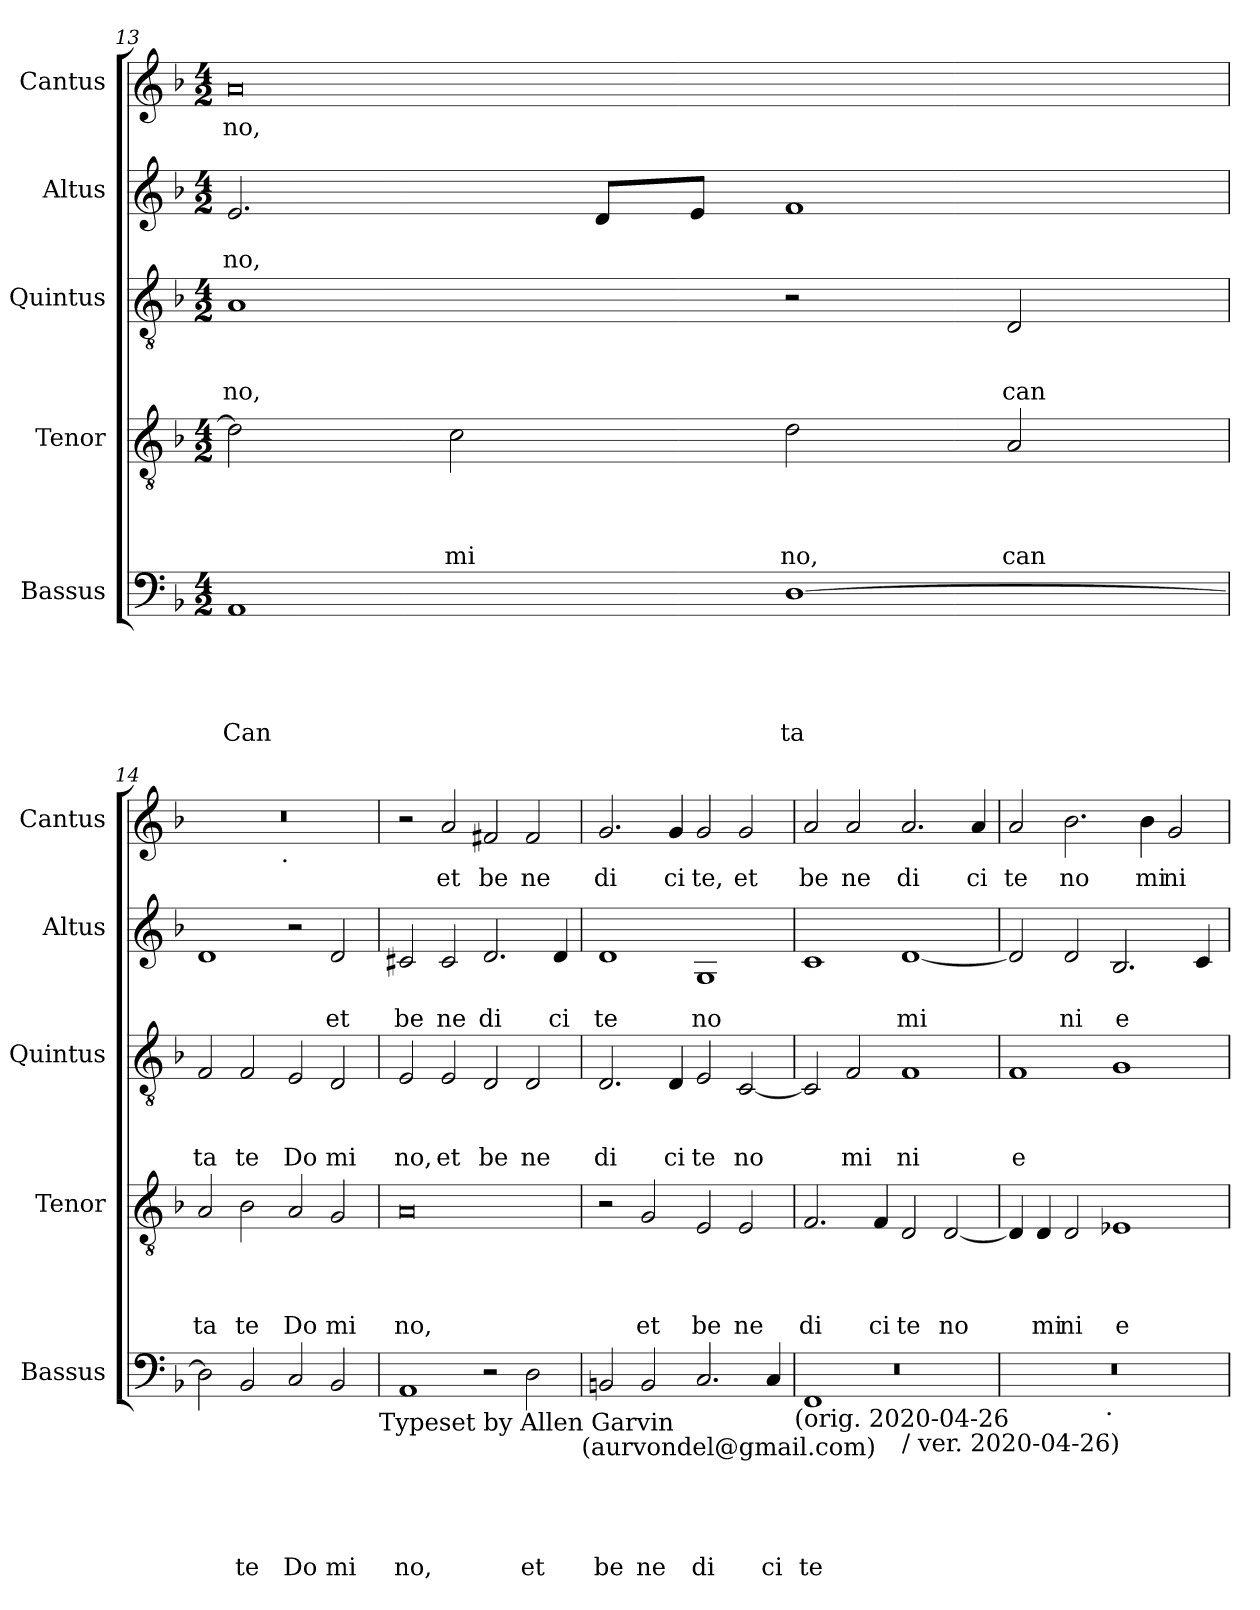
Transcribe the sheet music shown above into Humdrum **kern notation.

**kern	**text	**text	**text	**text	**text	**kern	**text	**text	**text	**text	**kern	**text	**text	**text	**kern	**text	**text	**kern	**text
*part5	*part5	*part5	*part5	*part5	*part5	*part4	*part4	*part4	*part4	*part4	*part3	*part3	*part3	*part3	*part2	*part2	*part2	*part1	*part1
*staff5	*staff5	*staff5	*staff5	*staff5	*staff5	*staff4	*staff4	*staff4	*staff4	*staff4	*staff3	*staff3	*staff3	*staff3	*staff2	*staff2	*staff2	*staff1	*staff1
*I"Bassus	*	*	*	*	*	*I"Tenor	*	*	*	*	*I"Quintus	*	*	*	*I"Altus	*	*	*I"Cantus	*
*I'Bassus	*	*	*	*	*	*I'Tenor	*	*	*	*	*I'Quintus	*	*	*	*I'Altus	*	*	*I'Cantus	*
!!LO:LB:g=z
*clefF4	*	*	*	*	*	*clefGv2	*	*	*	*	*clefGv2	*	*	*	*clefG2	*	*	*clefG2	*
*ITrd-3c-5	*	*	*	*	*	*	*	*	*	*	*ITrd-3c-5	*	*	*	*ITrd-3c-5	*	*	*ITrd-3c-5	*
*k[b-e-]	*	*	*	*	*	*k[b-]	*	*	*	*	*k[b-e-]	*	*	*	*k[b-e-]	*	*	*k[b-e-]	*
*B-:	*	*	*	*	*	*F:	*	*	*	*	*B-:	*	*	*	*B-:	*	*	*B-:	*
*M4/2	*	*	*	*	*	*M4/2	*	*	*	*	*M4/2	*	*	*	*M4/2	*	*	*M4/2	*
=13	=13	=13	=13	=13	=13	=13	=13	=13	=13	=13	=13	=13	=13	=13	=13	=13	=13	=13	=13
!	!	!	!	!	!LO:LY:b	!	!	!	!	!	!	!	!	!LO:LY:b	!	!	!LO:LY:b	!	!LO:LY:b
1D	.	.	.	.	Can	2d\]	.	.	.	.	1d	.	.	-no,	2.a/	.	-no,	0dd	-no,
!	!	!	!	!	!	!	!	!	!	!LO:LY:b	!	!	!	!	!	!	!	!	!
.	.	.	.	.	.	2c\	.	.	.	mi	.	.	.	.	.	.	.	.	.
.	.	.	.	.	.	.	.	.	.	.	.	.	.	.	8g/L	.	.	.	.
.	.	.	.	.	.	.	.	.	.	.	.	.	.	.	8a/J	.	.	.	.
!	!	!	!	!	!LO:LY:b	!	!	!	!	!LO:LY:b	!	!	!	!	!	!	!	!	!
[>1G	.	.	.	.	ta	2d\	.	.	.	no,	2r	.	.	.	1b-	.	.	.	.
!	!	!	!	!	!	!	!	!	!	!LO:LY:b	!	!	!	!LO:LY:b	!	!	!	!	!
.	.	.	.	.	.	2A/	.	.	.	can	2G/	.	.	can	.	.	.	.	.
=14	=14	=14	=14	=14	=14	=14	=14	=14	=14	=14	=14	=14	=14	=14	=14	=14	=14	=14	=14
!	!	!	!	!	!	!	!	!	!	!LO:LY:b	!	!	!	!LO:LY:b	!	!	!	!	!
*	*	*	*	*	*	*	*	*	*	*	*	*	*	*	*	*	*	*^	*
2G\]	.	.	.	.	.	2A/	.	.	.	ta	2B-/	.	.	ta	1g	.	.	0r	2ryy	.
!	!	!	!	!	!LO:LY:b	!	!	!	!	!LO:LY:b	!	!	!	!LO:LY:b	!	!	!	!	!	!
2E-/	.	.	.	.	te	2B-\	.	.	.	te	2B-/	.	.	te	.	.	.	.	4...ryy	.
!	!	!	!	!	!	!	!	!	!	!	!	!	!	!	!	!	!	!	!LO:TX:b:t=.	!
.	.	.	.	.	.	.	.	.	.	.	.	.	.	.	.	.	.	.	1ryy	.
!	!	!	!	!	!LO:LY:b	!	!	!	!	!LO:LY:b	!	!	!	!LO:LY:b	!	!	!	!	!	!
2F/	.	.	.	.	Do	2A/	.	.	.	Do	2A/	.	.	Do	2r	.	.	.	.	.
!	!	!	!	!	!LO:LY:b	!	!	!	!	!LO:LY:b	!	!	!	!LO:LY:b	!	!	!LO:LY:b	!	!	!
2E-/	.	.	.	.	mi	2G/	.	.	.	mi	2G/	.	.	mi	2g/	.	et	.	.	.
.	.	.	.	.	.	.	.	.	.	.	.	.	.	.	.	.	.	.	32ryy	.
!LO:TX:b:t=Typeset by Allen Garvin	!	!	!	!	!	!	!	!	!	!	!	!	!	!	!	!	!	!	!	!
=15	=15	=15	=15	=15	=15	=15	=15	=15	=15	=15	=15	=15	=15	=15	=15	=15	=15	=15	=15	=15
!	!	!	!	!	!LO:LY:b	!	!	!	!	!LO:LY:b	!	!	!	!LO:LY:b	!	!	!LO:LY:b	!	!	!
*	*	*	*	*	*	*	*	*	*	*	*	*	*	*	*	*	*	*v	*v	*
1D	.	.	.	.	no,	0A	.	.	.	no,	2A/	.	.	no,	2f#X/	.	be	2r	.
!	!	!	!	!	!	!	!	!	!	!	!	!	!	!LO:LY:b	!	!	!LO:LY:b	!	!LO:LY:b
.	.	.	.	.	.	.	.	.	.	.	2A/	.	.	et	2f#/	.	ne	2dd/	et
!	!	!	!	!	!	!	!	!	!	!	!	!	!	!LO:LY:b	!	!	!LO:LY:b	!	!LO:LY:b
2r	.	.	.	.	.	.	.	.	.	.	2G/	.	.	be	2.g/	.	di	2bn/	be
!	!	!	!	!	!LO:LY:b	!	!	!	!	!	!	!	!	!LO:LY:b	!	!	!	!	!LO:LY:b
2G\	.	.	.	.	et	.	.	.	.	.	2G/	.	.	ne	.	.	.	2b/	ne
!	!	!	!	!	!	!	!	!	!	!	!	!	!	!	!	!	!LO:LY:b	!	!
.	.	.	.	.	.	.	.	.	.	.	.	.	.	.	4g/	.	ci	.	.
!LO:TX:b:t=(aurvondel@gmail.com)	!	!	!	!	!	!	!	!	!	!	!	!	!	!	!	!	!	!	!
=16	=16	=16	=16	=16	=16	=16	=16	=16	=16	=16	=16	=16	=16	=16	=16	=16	=16	=16	=16
!	!	!	!	!	!LO:LY:b	!	!	!	!	!	!	!	!	!LO:LY:b	!	!	!LO:LY:b	!	!LO:LY:b
2En/	.	.	.	.	be	2r	.	.	.	.	2.G/	.	.	di	1g	.	te	2.cc/	di
!	!	!	!	!	!LO:LY:b	!	!	!	!	!LO:LY:b	!	!	!	!	!	!	!	!	!
2E/	.	.	.	.	ne	2G/	.	.	.	et	.	.	.	.	.	.	.	.	.
!	!	!	!	!	!	!	!	!	!	!	!	!	!	!LO:LY:b	!	!	!	!	!LO:LY:b
.	.	.	.	.	.	.	.	.	.	.	4G/	.	.	ci	.	.	.	4cc/	ci
!	!	!	!	!	!LO:LY:b	!	!	!	!	!LO:LY:b	!	!	!	!LO:LY:b	!	!	!LO:LY:b	!	!LO:LY:b
2.F/	.	.	.	.	di	2E/	.	.	.	be	2A/	.	.	te	1c	.	no	2cc/	te,
!	!	!	!	!	!	!	!	!	!	!LO:LY:b	!	!	!	!LO:LY:b	!	!	!	!	!LO:LY:b
.	.	.	.	.	.	2E/	.	.	.	ne	[<2F/	.	.	no	.	.	.	2cc/	et
!	!	!	!	!	!LO:LY:b	!	!	!	!	!	!	!	!	!	!	!	!	!	!
4F/	.	.	.	.	ci	.	.	.	.	.	.	.	.	.	.	.	.	.	.
!LO:TX:b:t=(orig. 2020-04-26	!	!	!	!	!	!	!	!	!	!	!	!	!	!	!	!	!	!	!
=17	=17	=17	=17	=17	=17	=17	=17	=17	=17	=17	=17	=17	=17	=17	=17	=17	=17	=17	=17
*^	*	*	*	*	*	*	*	*	*	*	*	*	*	*	*	*	*	*	*
*	*^	*	*	*	*	*	*	*	*	*	*	*	*	*	*	*	*	*	*	*
!	!	!LO:N:vis=1	!	!	!	!	!LO:LY:b	!	!	!	!	!LO:LY:b	!	!	!	!	!	!	!	!	!LO:LY:b
0ryy	1BB-	0r	.	.	.	.	te	2.F/	.	.	.	di	2F/]	.	.	.	1f	.	.	2dd/	be
!	!	!	!	!	!	!	!	!	!	!	!	!	!	!	!	!LO:LY:b	!	!	!	!	!LO:LY:b
.	.	.	.	.	.	.	.	.	.	.	.	.	2B-/	.	.	mi	.	.	.	2dd/	ne
!	!	!	!	!	!	!	!	!	!	!	!	!LO:LY:b	!	!	!	!	!	!	!	!	!
.	.	.	.	.	.	.	.	4F/	.	.	.	ci	.	.	.	.	.	.	.	.	.
!	!LO:TX:b:t=/ ver. 2020-04-26)	!	!	!	!	!	!	!	!	!	!	!	!	!	!	!	!	!	!	!	!
!	!	!	!	!	!	!	!	!	!	!	!	!LO:LY:b	!	!	!	!LO:LY:b	!	!	!LO:LY:b	!	!LO:LY:b
.	1ryy	.	.	.	.	.	.	2D/	.	.	.	te	1B-	.	.	ni	[<1g	.	mi	2.dd/	di
!	!	!	!	!	!	!	!	!	!	!	!	!LO:LY:b	!	!	!	!	!	!	!	!	!
.	.	.	.	.	.	.	.	[<2D/	.	.	.	no	.	.	.	.	.	.	.	.	.
!	!	!	!	!	!	!	!	!	!	!	!	!	!	!	!	!	!	!	!	!	!LO:LY:b
.	.	.	.	.	.	.	.	.	.	.	.	.	.	.	.	.	.	.	.	4dd/	ci
*v	*v	*v	*	*	*	*	*	*	*	*	*	*	*	*	*	*	*	*	*	*	*
=18	=18	=18	=18	=18	=18	=18	=18	=18	=18	=18	=18	=18	=18	=18	=18	=18	=18	=18	=18
!	!	!	!	!	!	!	!	!	!	!	!	!	!	!LO:LY:b:rj	!	!	!	!	!LO:LY:b
*^	*	*	*	*	*	*	*	*	*	*	*	*	*	*	*	*	*	*	*
0r	2ryy	.	.	.	.	.	4D/]	.	.	.	.	1B-	.	.	e	2g/]	.	.	2dd/	te
!	!	!	!	!	!	!	!	!	!	!	!LO:LY:b	!	!	!	!	!	!	!	!	!
.	.	.	.	.	.	.	4D/	.	.	.	mi	.	.	.	.	.	.	.	.	.
!	!	!	!	!	!	!	!	!	!	!	!LO:LY:b	!	!	!	!	!	!	!LO:LY:b	!	!LO:LY:b
.	4...ryy	.	.	.	.	.	2D/	.	.	.	ni	.	.	.	.	2g/	.	ni	2.ee-\	no
!	!LO:TX:b:t=.	!	!	!	!	!	!	!	!	!	!	!	!	!	!	!	!	!	!	!
.	1ryy	.	.	.	.	.	.	.	.	.	.	.	.	.	.	.	.	.	.	.
!	!	!	!	!	!	!	!	!	!	!	!LO:LY:b	!	!	!	!	!	!	!LO:LY:b	!	!
.	.	.	.	.	.	.	1E-X	.	.	.	e	1c	.	.	.	2.e-/	.	e	.	.
!	!	!	!	!	!	!	!	!	!	!	!	!	!	!	!	!	!	!	!	!LO:LY:b
.	.	.	.	.	.	.	.	.	.	.	.	.	.	.	.	.	.	.	4ee-\	mi
!	!	!	!	!	!	!	!	!	!	!	!	!	!	!	!	!	!	!	!	!LO:LY:b
.	.	.	.	.	.	.	.	.	.	.	.	.	.	.	.	.	.	.	2cc/	ni
.	.	.	.	.	.	.	.	.	.	.	.	.	.	.	.	4f/	.	.	.	.
.	32ryy	.	.	.	.	.	.	.	.	.	.	.	.	.	.	.	.	.	.	.
*v	*v	*	*	*	*	*	*	*	*	*	*	*	*	*	*	*	*	*	*	*
=	=	=	=	=	=	=	=	=	=	=	=	=	=	=	=	=	=	=	=
*-	*-	*-	*-	*-	*-	*-	*-	*-	*-	*-	*-	*-	*-	*-	*-	*-	*-	*-	*-
